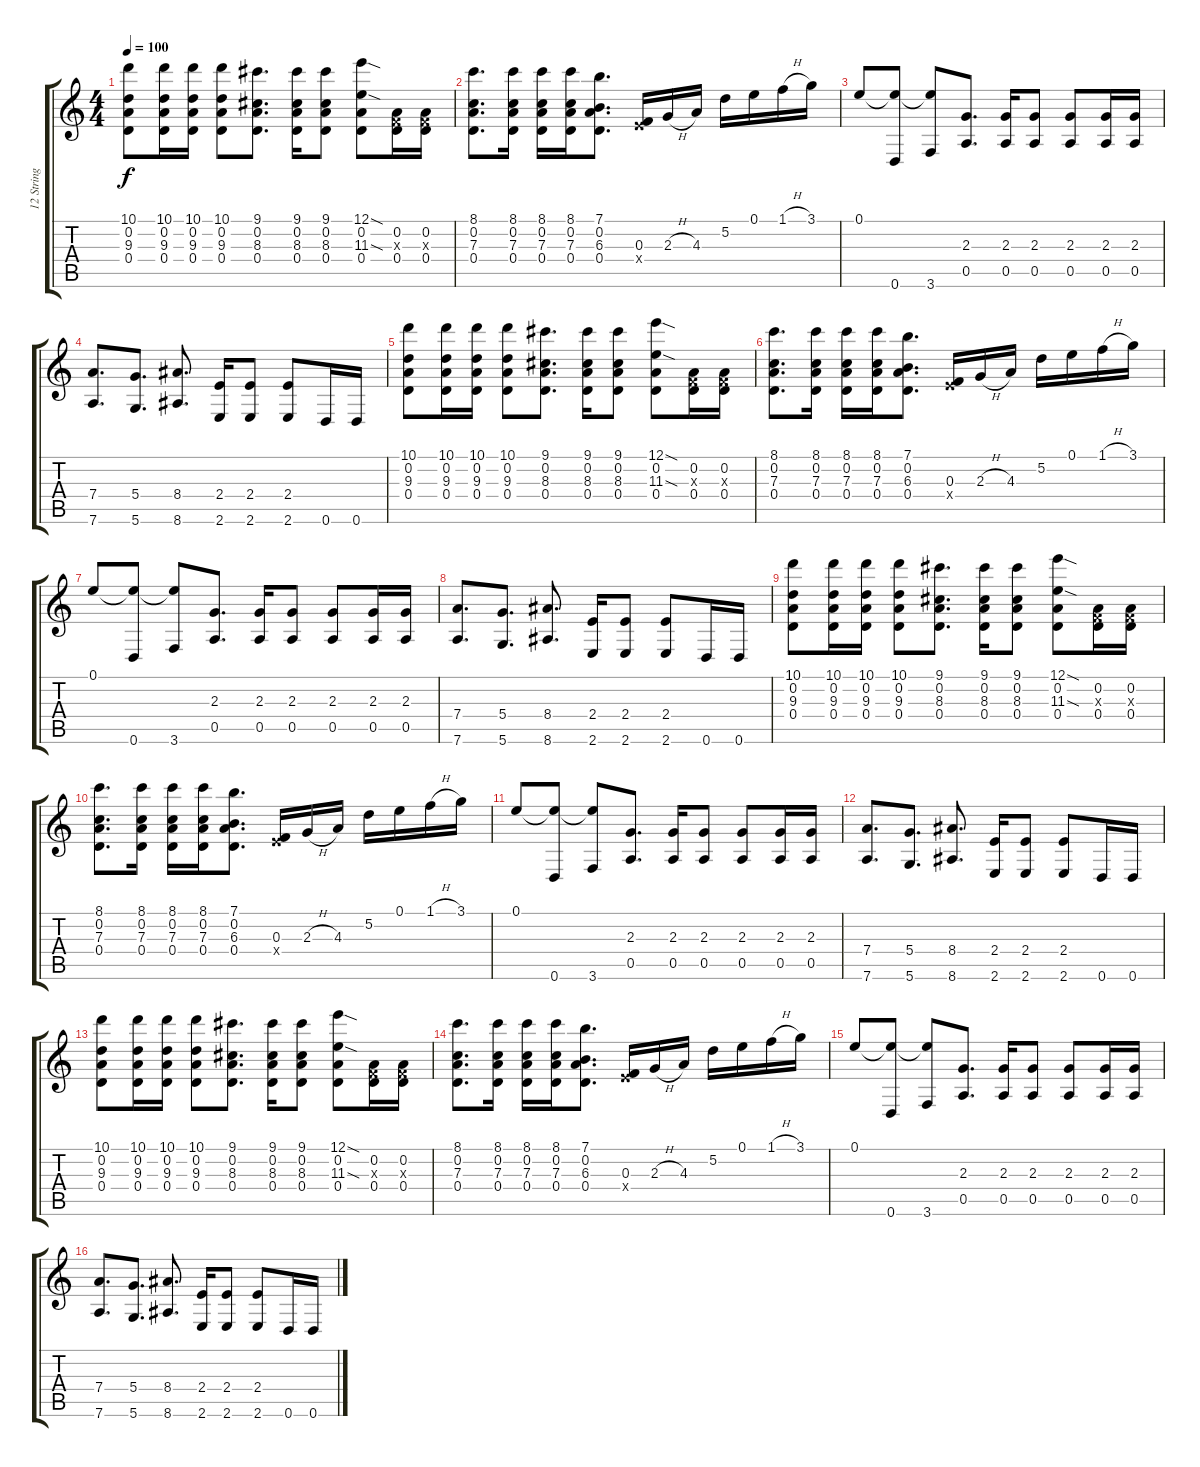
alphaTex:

\track ("12 String Acoustic" "12 String ") {instrument acousticguitarsteel}
\staff {score tabs}
\tuning (E4 A3 F3 D3 A2 D2) {hide}
\ts (4 4)
\tempo 100
\clef g2
\ks c
(10.1 0.2 9.3 0.4).8{dy f} (10.1 0.2 9.3 0.4).16 (10.1 0.2 9.3 0.4).16 (10.1 0.2 9.3 0.4).8 (9.1 0.2 8.3 0.4).8{d} (9.1 0.2 8.3 0.4).16 (9.1 0.2 8.3 0.4).8 (12.1{sod} 0.2 11.3{sod} 0.4).8 (0.2 0.3{x} 0.4).16 (0.2 0.3{x} 0.4).16 |
(8.1 0.2 7.3 0.4).8{d} (8.1 0.2 7.3 0.4).16 (8.1 0.2 7.3 0.4).16 (8.1 0.2 7.3 0.4).16 (7.1 0.2 6.3 0.4).8{d} (0.3 2.4{x}).16 2.3{h}.16 4.3.16 5.2.16 0.1.16 1.1{h}.16 3.1.16 |
0.1.8 (0.1{t} 0.6).8 (0.1{t} 3.6).8 (2.3 0.5).8{d} (2.3 0.5).16 (2.3 0.5).8 (2.3 0.5).8 (2.3 0.5).16 (2.3 0.5).16 |
(7.4 7.6).8{d} (5.4 5.6).8{d} (8.4 8.6).8{d} (2.4 2.6).16 (2.4 2.6).8 (2.4 2.6).8 0.6.16 0.6.16 |
(10.1 0.2 9.3 0.4).8 (10.1 0.2 9.3 0.4).16 (10.1 0.2 9.3 0.4).16 (10.1 0.2 9.3 0.4).8 (9.1 0.2 8.3 0.4).8{d} (9.1 0.2 8.3 0.4).16 (9.1 0.2 8.3 0.4).8 (12.1{sod} 0.2 11.3{sod} 0.4).8 (0.2 0.3{x} 0.4).16 (0.2 0.3{x} 0.4).16 |
(8.1 0.2 7.3 0.4).8{d} (8.1 0.2 7.3 0.4).16 (8.1 0.2 7.3 0.4).16 (8.1 0.2 7.3 0.4).16 (7.1 0.2 6.3 0.4).8{d} (0.3 2.4{x}).16 2.3{h}.16 4.3.16 5.2.16 0.1.16 1.1{h}.16 3.1.16 |
0.1.8 (0.1{t} 0.6).8 (0.1{t} 3.6).8 (2.3 0.5).8{d} (2.3 0.5).16 (2.3 0.5).8 (2.3 0.5).8 (2.3 0.5).16 (2.3 0.5).16 |
(7.4 7.6).8{d} (5.4 5.6).8{d} (8.4 8.6).8{d} (2.4 2.6).16 (2.4 2.6).8 (2.4 2.6).8 0.6.16 0.6.16 |
(10.1 0.2 9.3 0.4).8 (10.1 0.2 9.3 0.4).16 (10.1 0.2 9.3 0.4).16 (10.1 0.2 9.3 0.4).8 (9.1 0.2 8.3 0.4).8{d} (9.1 0.2 8.3 0.4).16 (9.1 0.2 8.3 0.4).8 (12.1{sod} 0.2 11.3{sod} 0.4).8 (0.2 0.3{x} 0.4).16 (0.2 0.3{x} 0.4).16 |
(8.1 0.2 7.3 0.4).8{d} (8.1 0.2 7.3 0.4).16 (8.1 0.2 7.3 0.4).16 (8.1 0.2 7.3 0.4).16 (7.1 0.2 6.3 0.4).8{d} (0.3 2.4{x}).16 2.3{h}.16 4.3.16 5.2.16 0.1.16 1.1{h}.16 3.1.16 |
0.1.8 (0.1{t} 0.6).8 (0.1{t} 3.6).8 (2.3 0.5).8{d} (2.3 0.5).16 (2.3 0.5).8 (2.3 0.5).8 (2.3 0.5).16 (2.3 0.5).16 |
(7.4 7.6).8{d} (5.4 5.6).8{d} (8.4 8.6).8{d} (2.4 2.6).16 (2.4 2.6).8 (2.4 2.6).8 0.6.16 0.6.16 |
(10.1 0.2 9.3 0.4).8 (10.1 0.2 9.3 0.4).16 (10.1 0.2 9.3 0.4).16 (10.1 0.2 9.3 0.4).8 (9.1 0.2 8.3 0.4).8{d} (9.1 0.2 8.3 0.4).16 (9.1 0.2 8.3 0.4).8 (12.1{sod} 0.2 11.3{sod} 0.4).8 (0.2 0.3{x} 0.4).16 (0.2 0.3{x} 0.4).16 |
(8.1 0.2 7.3 0.4).8{d} (8.1 0.2 7.3 0.4).16 (8.1 0.2 7.3 0.4).16 (8.1 0.2 7.3 0.4).16 (7.1 0.2 6.3 0.4).8{d} (0.3 2.4{x}).16 2.3{h}.16 4.3.16 5.2.16 0.1.16 1.1{h}.16 3.1.16 |
0.1.8 (0.1{t} 0.6).8 (0.1{t} 3.6).8 (2.3 0.5).8{d} (2.3 0.5).16 (2.3 0.5).8 (2.3 0.5).8 (2.3 0.5).16 (2.3 0.5).16 |
(7.4 7.6).8{d} (5.4 5.6).8{d} (8.4 8.6).8{d} (2.4 2.6).16 (2.4 2.6).8 (2.4 2.6).8 0.6.16 0.6.16
